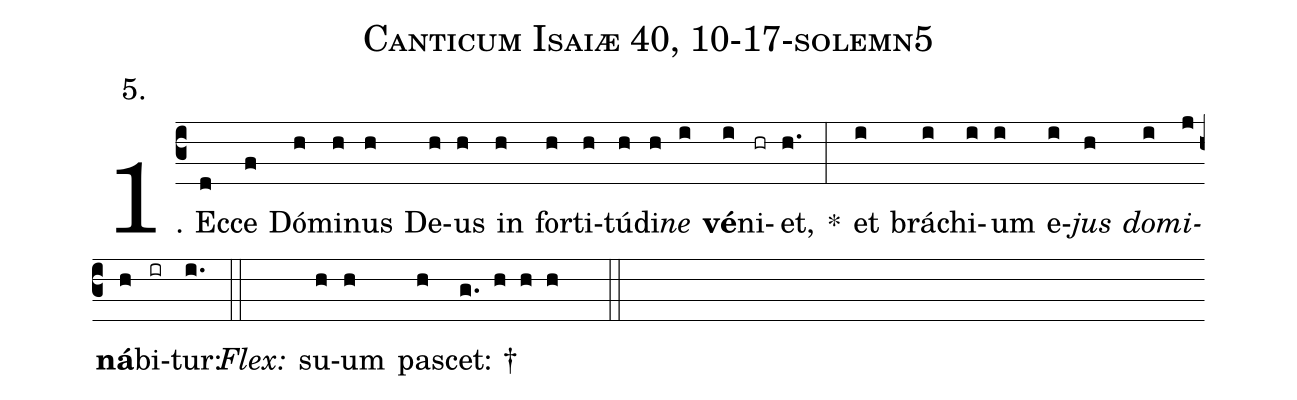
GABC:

name: Canticum Isaiæ 40, 10-17-solemn5;
annotation: 5.;
%%
(c3)1. Ec(d)ce(f) Dó(h)mi(h)nus(h) De(h)us(h) in(h) for(h)ti(h)tú(h)di(h)<i>ne</i>(i) <b>vé</b>(i)ni(hr)et,(h.) *(:) et(i) brá(i)chi(i)um(i) e(i)<i>jus</i>(h) <i>do</i>(i)<i>mi</i>(j)<b>ná</b>(h)bi(ir)tur:(i.) (::)
<i>Flex:</i>()  su(h)um(h) pa(h)scet: †(g. h h h  ::)
